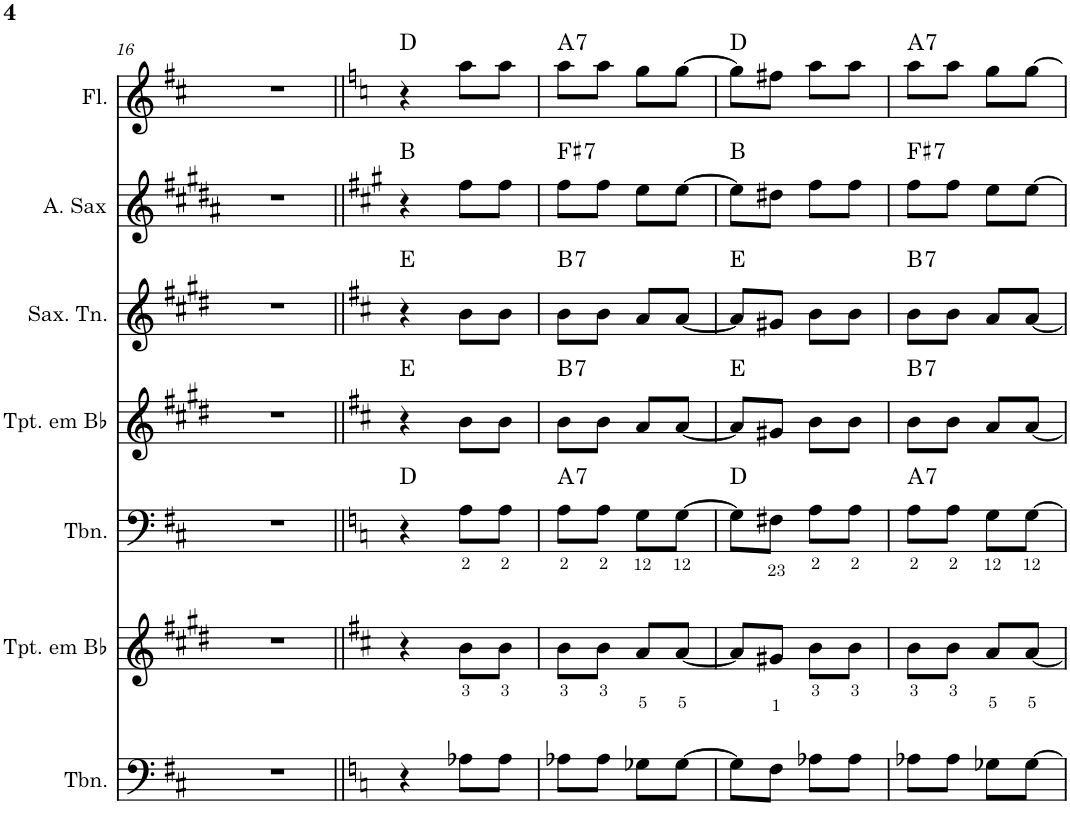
**kern	**kern	**kern	**harte	**kern	**harte	**kern	**harte	**kern	**harte	**kern	**harte
*part7	*part6	*part5	*part5	*part4	*part4	*part3	*part3	*part2	*part2	*part1	*part1
*staff7	*staff6	*staff5	*	*staff4	*	*staff3	*	*staff2	*	*staff1	*
*I"Trombone	*I"Trompete em Bb	*I"Trombone	*	*I"Trompete em Bb	*	*I"Saxofone Tenor	*	*I"Saxofone Alto	*	*I"Flauta Transversal	*
*I'Tbn.	*I'Tpt. em Bb	*I'Tbn.	*	*I'Tpt. em Bb	*	*I'Sax. Tn.	*	*	*	*I'Fl.	*
!!LO:PB:g=z
*clefF4	*clefG2	*clefF4	*	*clefG2	*	*clefG2	*	*clefG2	*	*clefG2	*
*	*Trd1c2	*	*	*Trd1c2	*	*Trd8c14	*	*Trd5c9	*	*	*
*k[f#c#]	*k[f#c#g#d#]	*k[f#c#]	*	*k[f#c#g#d#]	*	*k[f#c#g#d#]	*	*k[f#c#g#d#a#]	*	*k[f#c#]	*
*D:	*E:	*D:	*	*E:	*	*E:	*	*B:	*	*D:	*
*M2/4	*M2/4	*M2/4	*	*M2/4	*	*M2/4	*	*M2/4	*	*M2/4	*
=16	=16	=16	=16	=16	=16	=16	=16	=16	=16	=16	=16
2r	2r	2r	.	2r	.	2r	.	2r	.	2r	.
=17||	=17||	=17||	=17||	=17||	=17||	=17||	=17||	=17||	=17||	=17||	=17||
*k[]	*k[f#c#]	*k[]	*	*k[f#c#]	*	*k[f#c#]	*	*k[f#c#g#]	*	*k[]	*
*C:	*D:	*C:	*	*D:	*	*D:	*	*A:	*	*C:	*
4r	4r	4r	D:maj	4r	E:maj	4r	E:maj	4r	B:maj	4r	D:maj
8A-X\L	8b\L	8A\L	.	8b\L	.	8b\L	.	8ff#\L	.	8aa\L	.
8A-\J	8b\J	8A\J	.	8b\J	.	8b\J	.	8ff#\J	.	8aa\J	.
=18	=18	=18	=18	=18	=18	=18	=18	=18	=18	=18	=18
!	!	!	!LO:H:kt=7	!	!LO:H:kt=7	!	!LO:H:kt=7	!	!LO:H:kt=7	!	!LO:H:kt=7
8A-X\L	8b\L	8A\L	A:7	8b\L	B:7	8b\L	B:7	8ff#\L	F#:7	8aa\L	A:7
8A-\J	8b\J	8A\J	.	8b\J	.	8b\J	.	8ff#\J	.	8aa\J	.
8G-X\L	8a/L	8G\L	.	8a/L	.	8a/L	.	8ee\L	.	8gg\L	.
[8G-\J	[8a/J	[8G\J	.	[8a/J	.	[8a/J	.	[8ee\J	.	[8gg\J	.
=19	=19	=19	=19	=19	=19	=19	=19	=19	=19	=19	=19
8G-\L]	8a/L]	8G\L]	D:maj	8a/L]	E:maj	8a/L]	E:maj	8ee\L]	B:maj	8gg\L]	D:maj
8F\J	8g#X/J	8F#X\J	.	8g#X/J	.	8g#X/J	.	8dd#X\J	.	8ff#X\J	.
8A-X\L	8b\L	8A\L	.	8b\L	.	8b\L	.	8ff#\L	.	8aa\L	.
8A-\J	8b\J	8A\J	.	8b\J	.	8b\J	.	8ff#\J	.	8aa\J	.
=20	=20	=20	=20	=20	=20	=20	=20	=20	=20	=20	=20
!	!	!	!LO:H:kt=7	!	!LO:H:kt=7	!	!LO:H:kt=7	!	!LO:H:kt=7	!	!LO:H:kt=7
8A-X\L	8b\L	8A\L	A:7	8b\L	B:7	8b\L	B:7	8ff#\L	F#:7	8aa\L	A:7
8A-\J	8b\J	8A\J	.	8b\J	.	8b\J	.	8ff#\J	.	8aa\J	.
8G-X\L	8a/L	8G\L	.	8a/L	.	8a/L	.	8ee\L	.	8gg\L	.
[8G-\J	[8a/J	[8G\J	.	[8a/J	.	[8a/J	.	[8ee\J	.	[8gg\J	.
=	=	=	=	=	=	=	=	=	=	=	=
*-	*-	*-	*-	*-	*-	*-	*-	*-	*-	*-	*-
